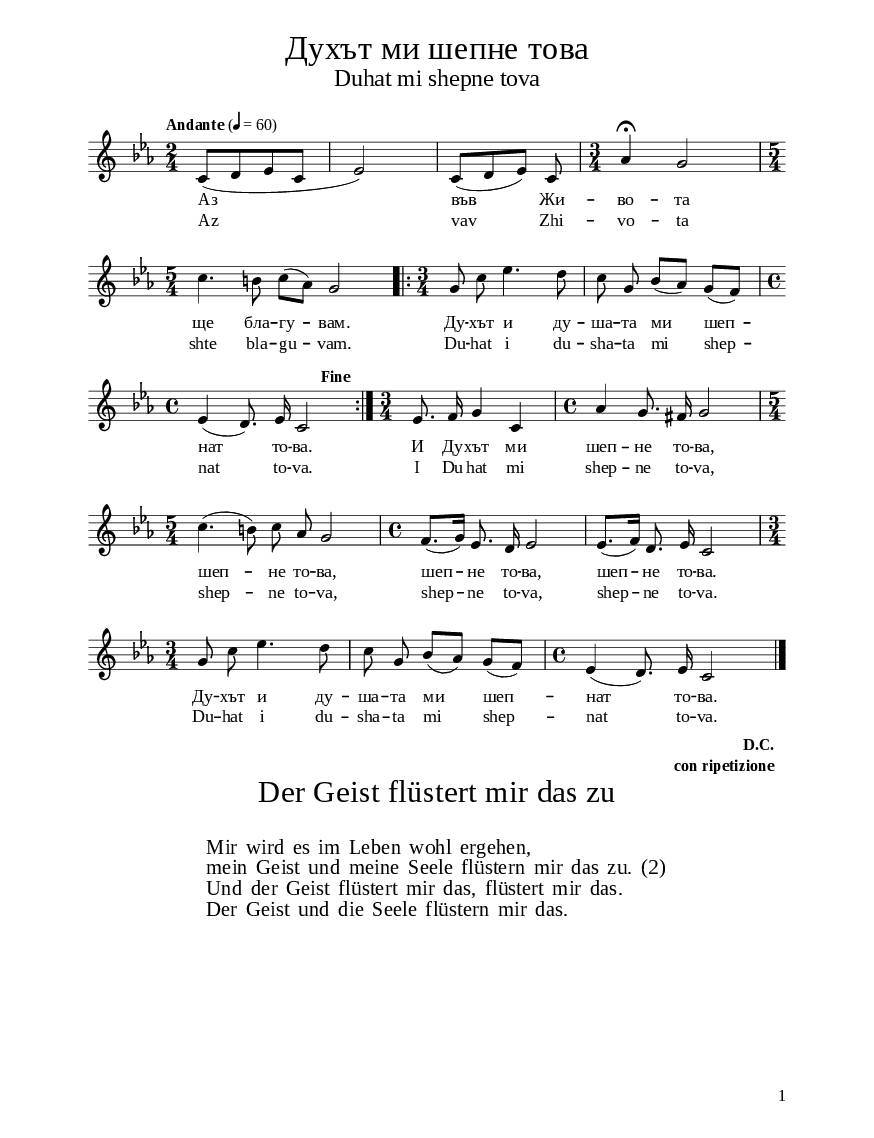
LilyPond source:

\version "2.24.0"

% include paper part and global functions
\include "include/globals.ily"

\bookpart {
  \include "include/bookpart-paper.ily"
  \score {
    \include "include/score-layout.ily"


    \new Voice \absolute{
      \clef treble
      \key es \major
      \time 2/4
      \tempoFunc "Andante" 4 "60"
      \autoBeamOff

      c'8 ( [ d'8 es'8 c'8 ] | es'2 ) | c'8 ( [ d'8 es'8] ) c'8 | \time 3/4  | as'4 ^\fermata g'2 | \time 5/4 \break

      c''4. b'8 c''8 ( [ as'8 ) ] g'2 | \repeat volta 2 {
        \time 3/4 g'8 c''8 es''4. d''8 | c''8 g'8 bes'8 ( [ as'8 ) ] g'8 ( [ f'8 ) ] | \time 4/4 \break

        es'4 ( d'8. ) es'16 \tempo "      Fine" c'2
      } \time 3/4 | es'8. f'16 g'4 c'4 | \time 4/4 | as'4 g'8. fis'16 g'2 | \time 5/4 \break

      c''4. ( b'8 ) c''8 as'8 g'2 | \time 4/4 | f'8. ( [ g'16 ) ] es'8. d'16 es'2 | es'8. ( [ f'16 ) ] d'8. es'16 c'2 | \time 3/4 \break

      g'8 c''8 es''4. d''8 | c''8 g'8 bes'8 ( [ as'8 ) ] g'8 ( [ f'8 ) ] | \time 4/4 | es'4 ( d'8. ) es'16 c'2  \bar "|."

    }

    \addlyrics {
      Аз     във   Жи --
      во -- та ще бла -- гу -- вам. Ду
      -- хът и ду -- ша -- та ми  шеп
      -- нат  то -- ва. И Ду -- хът
      ми шеп -- не то -- ва, шеп -- не
      то -- ва, шеп -- не то -- ва,
      шеп -- не то -- ва. Ду -- хът и
      ду -- ша -- та ми  шеп -- нат
      то -- ва.}
      \addlyrics {
        Az     vav   Zhi --
        vo -- ta shte bla -- gu -- vam. Du
        -- hat i du -- sha -- ta mi  shep
        -- nat  to -- va. I Du -- hat
        mi shep -- ne to -- va, shep -- ne
        to -- va, shep -- ne to -- va,
        shep -- ne to -- va. Du -- hat i
        du -- sha -- ta mi  shep -- nat
        to -- va.}


        \header {
          title = \titleFunc "Духът ми шепне това" "Duhat mi shepne tova"
        }

        \midi{}

      } % score

      \markup \dc-two "D.C." "con ripetizione"
      

      % include foreign translation(s) of the song
    
      \version "2.22.0"

\markup \fill-line { \fontsize #6 "Der Geist flüstert mir das zu" }
\markup \null
\markup \null
\markup \fontsize #+2.5 {
  \hspace #10
  \override #'(baseline-skip . 2)

  \column {
    \line { " " }

\line { " " Mir wird es im Leben wohl ergehen, }

\line { " " mein Geist und meine Seele flüstern mir das zu. (2)}

\line { " " Und der Geist flüstert mir das, flüstert mir das.}

\line { " " Der Geist und die Seele flüstern mir das.}

  }
}


    } % bookpart
